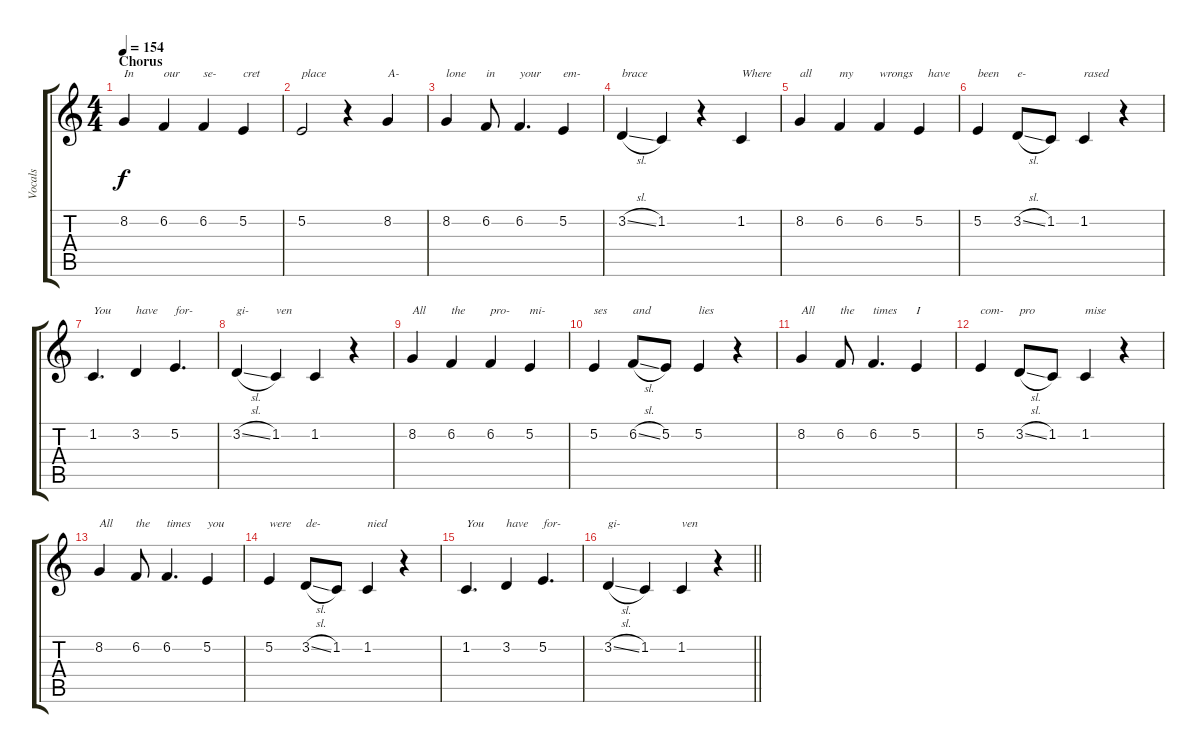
\track (" Vocals" " Vocals") {instrument lead1square}
\staff {score tabs}
\tuning (E4 B3 G3 D3 A2 E2) {hide}
\ts (4 4)
\section ("" "Chorus")
\tempo 154
\clef g2
\ks c
8.2.4{txt "In" dy f} 6.2.4{txt "our"} 6.2.4{txt "se-"} 5.2.4{txt "cret"} |
5.2.2{txt "place"} r.4 8.2.4{txt "A-"} |
8.2.4{txt "lone"} 6.2.8{txt "in"} 6.2.4{d txt "your"} 5.2.4{txt "em-"} |
3.2{sl}.4{txt "brace"} 1.2.4 r.4 1.2.4{txt "Where"} |
8.2.4{txt "all"} 6.2.4{txt "my"} 6.2.4{txt "wrongs"} 5.2.4{txt "   have"} |
5.2.4{txt "been"} 3.2{sl}.8{txt "e-"} 1.2.8 1.2.4{txt "rased"} r.4 |
1.2.4{d txt "You"} 3.2.4{txt "have"} 5.2.4{d txt "for-"} |
3.2{sl}.4{txt "gi-"} 1.2.4{txt "ven"} 1.2.4 r.4 |
8.2.4{txt "All"} 6.2.4{txt "the"} 6.2.4{txt "pro-"} 5.2.4{txt "mi-"} |
5.2.4{txt "ses"} 6.2{sl}.8{txt "and"} 5.2.8 5.2.4{txt "lies"} r.4 |
8.2.4{txt "All"} 6.2.8{txt "the"} 6.2.4{d txt "times"} 5.2.4{txt "I"} |
5.2.4{txt "com-"} 3.2{sl}.8{txt "pro"} 1.2.8 1.2.4{txt "mise"} r.4 |
8.2.4{txt "All"} 6.2.8{txt "the"} 6.2.4{d txt "times"} 5.2.4{txt "you"} |
5.2.4{txt "were"} 3.2{sl}.8{txt "de-"} 1.2.8 1.2.4{txt "nied"} r.4 |
1.2.4{d txt "You"} 3.2.4{txt "have"} 5.2.4{d txt "for-"} |
\barLineRight lightlight
3.2{sl}.4{txt "gi-"} 1.2.4 1.2.4{txt "ven"} r.4
